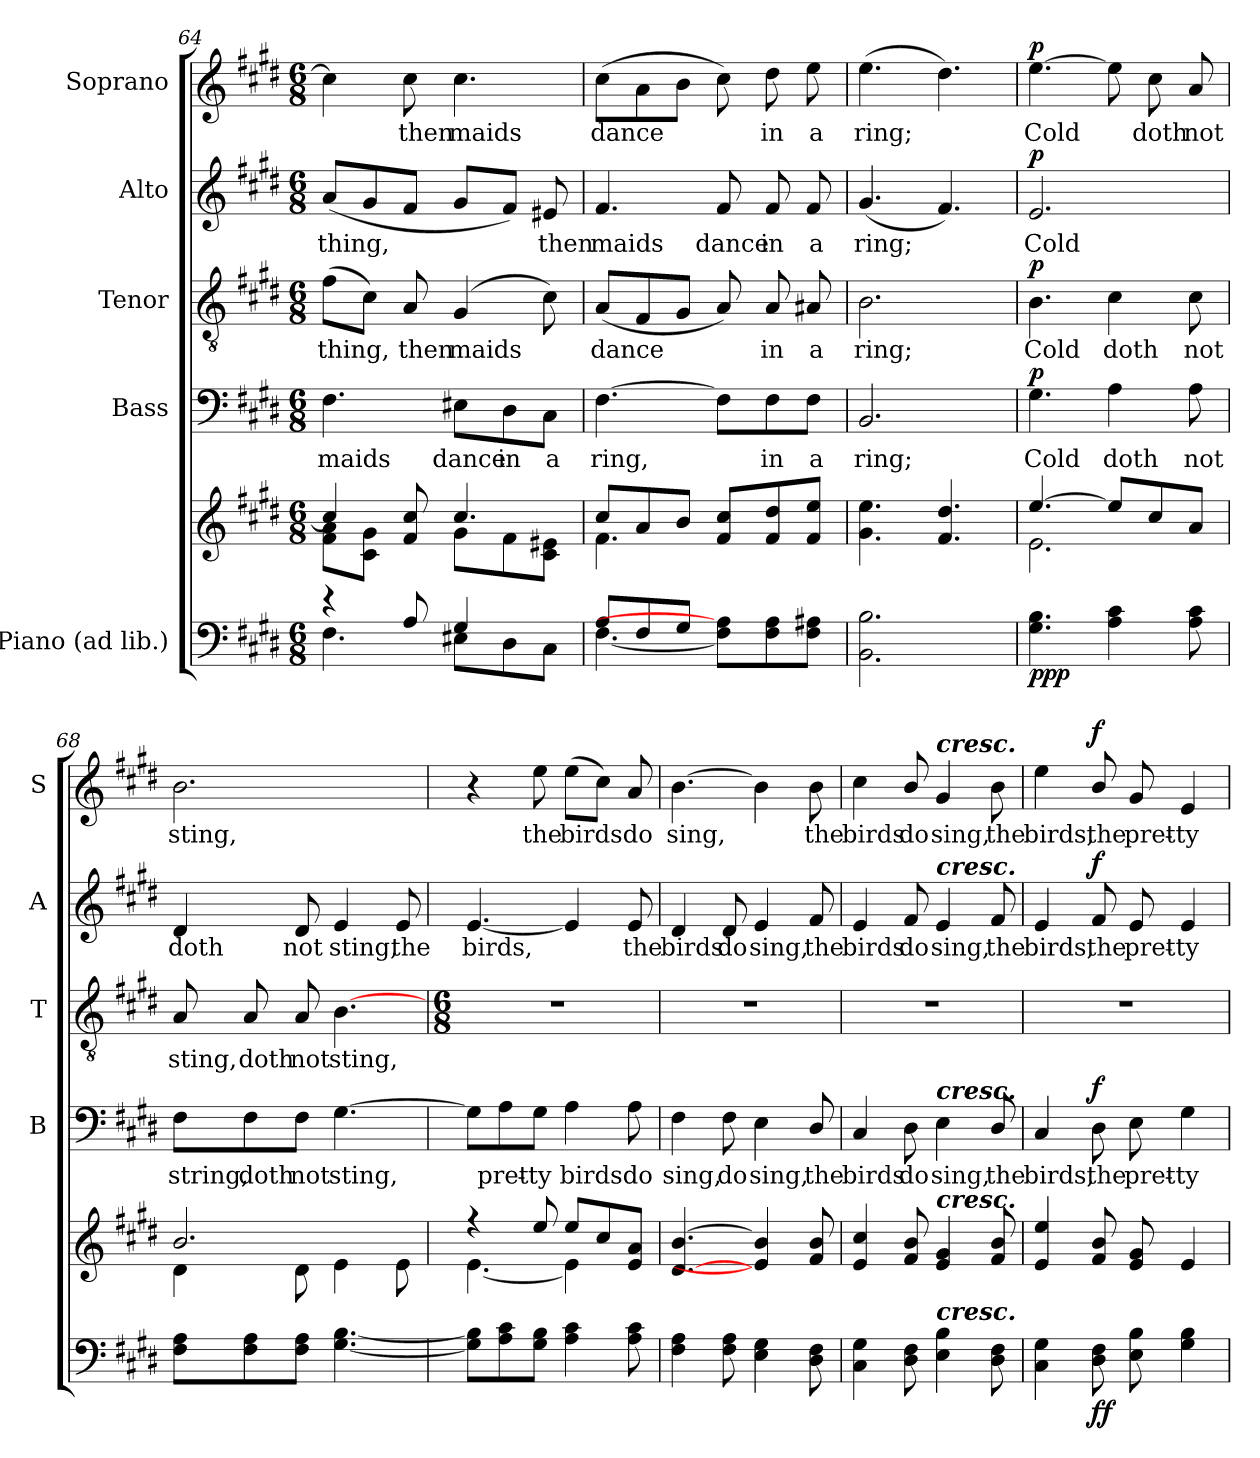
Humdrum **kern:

**kern	**kern	**dynam	**kern	**text	**dynam	**kern	**text	**dynam	**kern	**text	**dynam	**kern	**text	**dynam
*part5	*part5	*part5	*part4	*part4	*part4	*part3	*part3	*part3	*part2	*part2	*part2	*part1	*part1	*part1
*staff6	*staff5	*staff5/6	*staff4	*staff4	*staff4	*staff3	*staff3	*staff3	*staff2	*staff2	*staff2	*staff1	*staff1	*staff1
*I"Piano (ad lib.)	*	*	*I"Bass	*	*	*I"Tenor	*	*	*I"Alto	*	*	*I"Soprano	*	*
*	*	*	*I'B	*	*	*I'T	*	*	*I'A	*	*	*I'S	*	*
!!LO:LB:g=z
*clefF4	*clefG2	*	*clefF4	*	*	*clefGv2	*	*	*clefG2	*	*	*clefG2	*	*
*k[f#c#g#d#]	*k[f#c#g#d#]	*	*k[f#c#g#d#]	*	*	*k[f#c#g#d#]	*	*	*k[f#c#g#d#]	*	*	*k[f#c#g#d#]	*	*
*E:	*E:	*	*E:	*	*	*E:	*	*	*E:	*	*	*E:	*	*
*M6/8	*M6/8	*	*M6/8	*	*	*M6/8	*	*	*M6/8	*	*	*M6/8	*	*
=64	=64	=64	=64	=64	=64	=64	=64	=64	=64	=64	=64	=64	=64	=64
*^	*^	*	*	*	*	*	*	*	*	*	*	*	*	*
!	!	!	!	!	!	!LO:LY:b	!	!	!LO:LY:b	!	!	!LO:LY:b	!	!	!	!
4r	4.F#\	4cc#/]	8f#\ 8a\L	.	4.F#	maids	.	(>8f#L	thing,	.	(<8aL	thing,	.	4cc#]	.	.
.	.	.	8c#\ 8g#\J	.	.	.	.	8c#J)	.	.	8g#	.	.	.	.	.
!	!	!	!	!	!	!	!	!	!LO:LY:b	!	!	!	!	!	!LO:LY:b	!
8A/	.	8f#/ 8cc#/	8ryy	.	.	.	.	8A	then	.	8f#J	.	.	8cc#	then	.
!	!	!	!	!	!	!LO:LY:b	!	!	!LO:LY:b	!	!	!	!	!	!LO:LY:b	!
4G#/	8E#X\L	4.cc#/	8g#\L	.	8E#X\L	dance	.	(<4G#	maids	.	8g#L	.	.	4.cc#	maids	.
!	!	!	!	!	!	!LO:LY:b	!	!	!	!	!	!	!	!	!	!
.	8D#\	.	8f#\	.	8D#\	in	.	.	.	.	8f#J)	.	.	.	.	.
!	!	!	!	!	!	!LO:LY:b	!	!	!	!	!	!LO:LY:b	!	!	!	!
8ryy	8C#\J	.	8c#\ 8e#X\J	.	8C#\J	a	.	8c#)	.	.	8e#X	then	.	.	.	.
=65	=65	=65	=65	=65	=65	=65	=65	=65	=65	=65	=65	=65	=65	=65	=65	=65
!	!	!	!	!	!	!LO:LY:b	!	!	!LO:LY:b	!	!	!LO:LY:b	!	!	!LO:LY:b	!
8A/L	[4.F#\	8cc#/L	4.f#\	.	[4.F#	ring,	.	(<8AL	dance	.	4.f#	maids	.	(>8cc#L	dance	.
8F#/	.	8a/	.	.	.	.	.	8F#	.	.	.	.	.	8a	.	.
8G#/J	.	8b/J	.	.	.	.	.	8G#J	.	.	.	.	.	8bJ	.	.
!	!	!	!	!	!	!	!	!	!	!	!	!LO:LY:b	!	!	!	!
4.ryy	8F#\] 8A\]L	8f#/ 8cc#/L	4.ryy	.	8F#\L]	.	.	8A)	.	.	8f#	dance	.	8cc#)	.	.
!	!	!	!	!	!	!LO:LY:b	!	!	!LO:LY:b	!	!	!LO:LY:b	!	!	!LO:LY:b	!
.	8F#\ 8A\	8f#/ 8dd#/	.	.	8F#\	in	.	8A	in	.	8f#	in	.	8dd#	in	.
!	!	!	!	!	!	!LO:LY:b	!	!	!LO:LY:b	!	!	!LO:LY:b	!	!	!LO:LY:b	!
.	8F#\ 8A#X\J	8f#/ 8ee/J	.	.	8F#\J	a	.	8A#X	a	.	8f#	a	.	8ee	a	.
=66	=66	=66	=66	=66	=66	=66	=66	=66	=66	=66	=66	=66	=66	=66	=66	=66
!	!	!	!	!	!	!LO:LY:b	!	!	!LO:LY:b	!	!	!LO:LY:b	!	!	!LO:LY:b	!
2.ryy	2.BB\ 2.B\	4.g#\ 4.ee\	2.ryy	.	2.BB	ring;	.	2.B	ring;	.	(<4.g#	ring;	.	(>4.ee	ring;	.
.	.	4.f#/ 4.dd#/	.	.	.	.	.	.	.	.	4.f#)	.	.	4.dd#)	.	.
=67	=67	=67	=67	=67	=67	=67	=67	=67	=67	=67	=67	=67	=67	=67	=67	=67
!	!	!	!	!LO:DY:b=2	!	!LO:LY:b	!	!	!LO:LY:b	!	!	!LO:LY:b	!	!	!LO:LY:b	!
!	!	!	!	!LO:DY:n=1:b	!	!	!	!	!	!	!	!	!	!	!	!
!	!	!	!	!LO:DY:n=2:b	!	!	!LO:DY:b	!	!	!LO:DY:b	!	!	!LO:DY:b	!	!	!LO:DY:b
2ryy	4.G#\ 4.B\	[4.ee/	2.e\	p p p	4.G#	Cold	p	4.B	Cold	p	2.e	Cold	p	[4.ee	Cold	p
!	!	!	!	!	!	!LO:LY:b	!	!	!LO:LY:b	!	!	!	!	!	!	!
.	4A\ 4c#\	8ee/L]	.	.	4A	doth	.	4c#	doth	.	.	.	.	8ee]	.	.
!	!	!	!	!	!	!	!	!	!	!	!	!	!	!	!LO:LY:b	!
8ryy	.	8cc#/	.	.	.	.	.	.	.	.	.	.	.	8cc#	doth	.
!	!	!	!	!	!	!LO:LY:b	!	!	!LO:LY:b	!	!	!	!	!	!LO:LY:b	!
8ryy	8A\ 8c#\	8a/J	.	.	8A	not	.	8c#	not	.	.	.	.	8a	not	.
=68	=68	=68	=68	=68	=68	=68	=68	=68	=68	=68	=68	=68	=68	=68	=68	=68
!	!	!	!	!	!	!LO:LY:b	!	!	!LO:LY:b	!	!	!LO:LY:b	!	!	!LO:LY:b	!
2.ryy	8F#\ 8A\L	2.b/	4d#\	.	8F#\L	string,	.	8A	sting,	.	4d#	doth	.	2.b	sting,	.
!	!	!	!	!	!	!LO:LY:b	!	!	!LO:LY:b	!	!	!	!	!	!	!
.	8F#\ 8A\	.	.	.	8F#\	doth	.	8A	doth	.	.	.	.	.	.	.
!	!	!	!	!	!	!LO:LY:b	!	!	!LO:LY:b	!	!	!LO:LY:b	!	!	!	!
.	8F#\ 8A\J	.	8d#\	.	8F#\J	not	.	8A	not	.	8d#	not	.	.	.	.
!	!	!	!	!	!	!LO:LY:b	!	!	!LO:LY:b	!	!	!LO:LY:b	!	!	!	!
.	[4.G#\ [4.B\	.	4e\	.	[4.G#	sting,	.	[4.B	sting,	.	4e	sting,	.	.	.	.
!	!	!	!	!	!	!	!	!	!	!	!	!LO:LY:b	!	!	!	!
.	.	.	8e\	.	.	.	.	.	.	.	8e	the	.	.	.	.
*v	*v	*	*	*	*	*	*	*	*	*	*	*	*	*	*	*
!!LO:LB:g=z
=69	=69	=69	=69	=69	=69	=69	=69	=69	=69	=69	=69	=69	=69	=69	=69
*	*	*	*	*	*	*	*M6/8	*	*	*	*	*	*	*	*
!	!	!	!	!	!	!	!	!	!	!	!LO:LY:b	!	!	!	!
8G#] 8B]L	4r	[4.e\	.	8G#\L]	.	.	2.r	.	.	[4.e	birds,	.	4r	.	.
!	!	!	!	!	!LO:LY:b	!	!	!	!	!	!	!	!	!	!
8A 8c#	.	.	.	8A\	pret-	.	.	.	.	.	.	.	.	.	.
!	!	!	!	!	!LO:LY:b	!	!	!	!	!	!	!	!	!LO:LY:b	!
8G# 8BJ	8ee/	.	.	8G#\J	-ty	.	.	.	.	.	.	.	8ee	the	.
!	!	!	!	!	!LO:LY:b	!	!	!	!	!	!	!	!	!LO:LY:b	!
4A 4c#	8ee/L	4e\]	.	4A	birds	.	.	.	.	4e]	.	.	(>8eeL	birds	.
.	8cc#/	.	.	.	.	.	.	.	.	.	.	.	8cc#J)	.	.
!	!	!	!	!	!LO:LY:b	!	!	!	!	!	!LO:LY:b	!	!	!LO:LY:b	!
8A 8c#	8e/ 8a/J	8ryy	.	8A	do	.	.	.	.	8e	the	.	8a	do	.
=70	=70	=70	=70	=70	=70	=70	=70	=70	=70	=70	=70	=70	=70	=70	=70
!	!	!	!	!	!LO:LY:b	!	!	!	!	!	!LO:LY:b	!	!	!LO:LY:b	!
4F# 4A	[4.d#/ [4.b/	2.ryy	.	4F#	sing,	.	2.r	.	.	4d#	birds	.	[4.b	sing,	.
!	!	!	!	!	!LO:LY:b	!	!	!	!	!	!LO:LY:b	!	!	!	!
8F# 8A	.	.	.	8F#	do	.	.	.	.	8d#	do	.	.	.	.
!	!	!	!	!	!LO:LY:b	!	!	!	!	!	!LO:LY:b	!	!	!	!
4E 4G#	4e/] 4b/]	.	.	4E	sing,	.	.	.	.	4e	sing,	.	4b]	.	.
!	!	!	!	!	!LO:LY:b	!	!	!	!	!	!LO:LY:b	!	!	!LO:LY:b	!
8D# 8F#	8f#/ 8b/	.	.	8D#/	the	.	.	.	.	8f#	the	.	8b	the	.
=71	=71	=71	=71	=71	=71	=71	=71	=71	=71	=71	=71	=71	=71	=71	=71
!	!	!	!	!	!LO:LY:b	!	!	!	!	!	!LO:LY:b	!	!	!LO:LY:b	!
4C# 4G#	4e/ 4cc#/	2.ryy	.	4C#	birds	.	2.r	.	.	4e	birds	.	4cc#	birds	.
!	!	!	!	!	!LO:LY:b	!	!	!	!	!	!LO:LY:b	!	!	!LO:LY:b	!
8D# 8F#	8f#/ 8b/	.	.	8D#	do	.	.	.	.	8f#	do	.	8b/	do	.
!	!	!	!	!	!	!	!	!	!	!	!	!	!LO:TX:a:Bi:t=cresc.	!	!
!	!	!	!	!	!	!	!	!	!	!LO:TX:a:Bi:t=cresc.	!	!	!	!	!
!	!	!	!	!LO:TX:a:Bi:t=cresc.	!	!	!	!	!	!	!	!	!	!	!
!	!LO:TX:a:Bi:t=cresc.	!	!	!	!	!	!	!	!	!	!	!	!	!	!
!LO:TX:a:Bi:t=cresc.	!	!	!	!	!	!	!	!	!	!	!	!	!	!	!
!	!	!	!	!	!LO:LY:b	!	!	!	!	!	!LO:LY:b	!	!	!LO:LY:b	!
4E\ 4B\	4e/ 4g#/	.	.	4E\	sing,	.	.	.	.	4e	sing,	.	4g#	sing,	.
!	!	!	!	!	!LO:LY:b	!	!	!	!	!	!LO:LY:b	!	!	!LO:LY:b	!
8D# 8F#	8f#/ 8b/	.	.	8D#/	the	.	.	.	.	8f#	the	.	8b	the	.
=72	=72	=72	=72	=72	=72	=72	=72	=72	=72	=72	=72	=72	=72	=72	=72
!	!	!	!	!	!LO:LY:b	!	!	!	!	!	!LO:LY:b	!	!	!LO:LY:b	!
4C# 4G#	4e/ 4ee/	2.ryy	.	4C#	birds,	.	2.r	.	.	4e	birds,	.	4ee	birds,	.
!	!	!	!LO:DY:b=2	!	!LO:LY:b	!	!	!	!	!	!LO:LY:b	!	!	!LO:LY:b	!
!	!	!	!LO:DY:n=1:b	!	!	!LO:DY:b	!	!	!	!	!	!LO:DY:b	!	!	!LO:DY:b
8D# 8F#	8f#/ 8b/	.	f f	8D#	the	f	.	.	.	8f#	the	f	8b/	the	f
!	!	!	!	!	!LO:LY:b	!	!	!	!	!	!LO:LY:b	!	!	!LO:LY:b	!
8E\ 8B\	8e/ 8g#/	.	.	8E\	pret-	.	.	.	.	8e	pret-	.	8g#	pret-	.
!	!	!	!	!	!LO:LY:b	!	!	!	!	!	!LO:LY:b	!	!	!LO:LY:b	!
4G#\ 4B\	4e/	.	.	4G#\	-ty	.	.	.	.	4e	-ty	.	4e	-ty	.
*	*v	*v	*	*	*	*	*	*	*	*	*	*	*	*	*
=	=	=	=	=	=	=	=	=	=	=	=	=	=	=
*-	*-	*-	*-	*-	*-	*-	*-	*-	*-	*-	*-	*-	*-	*-
